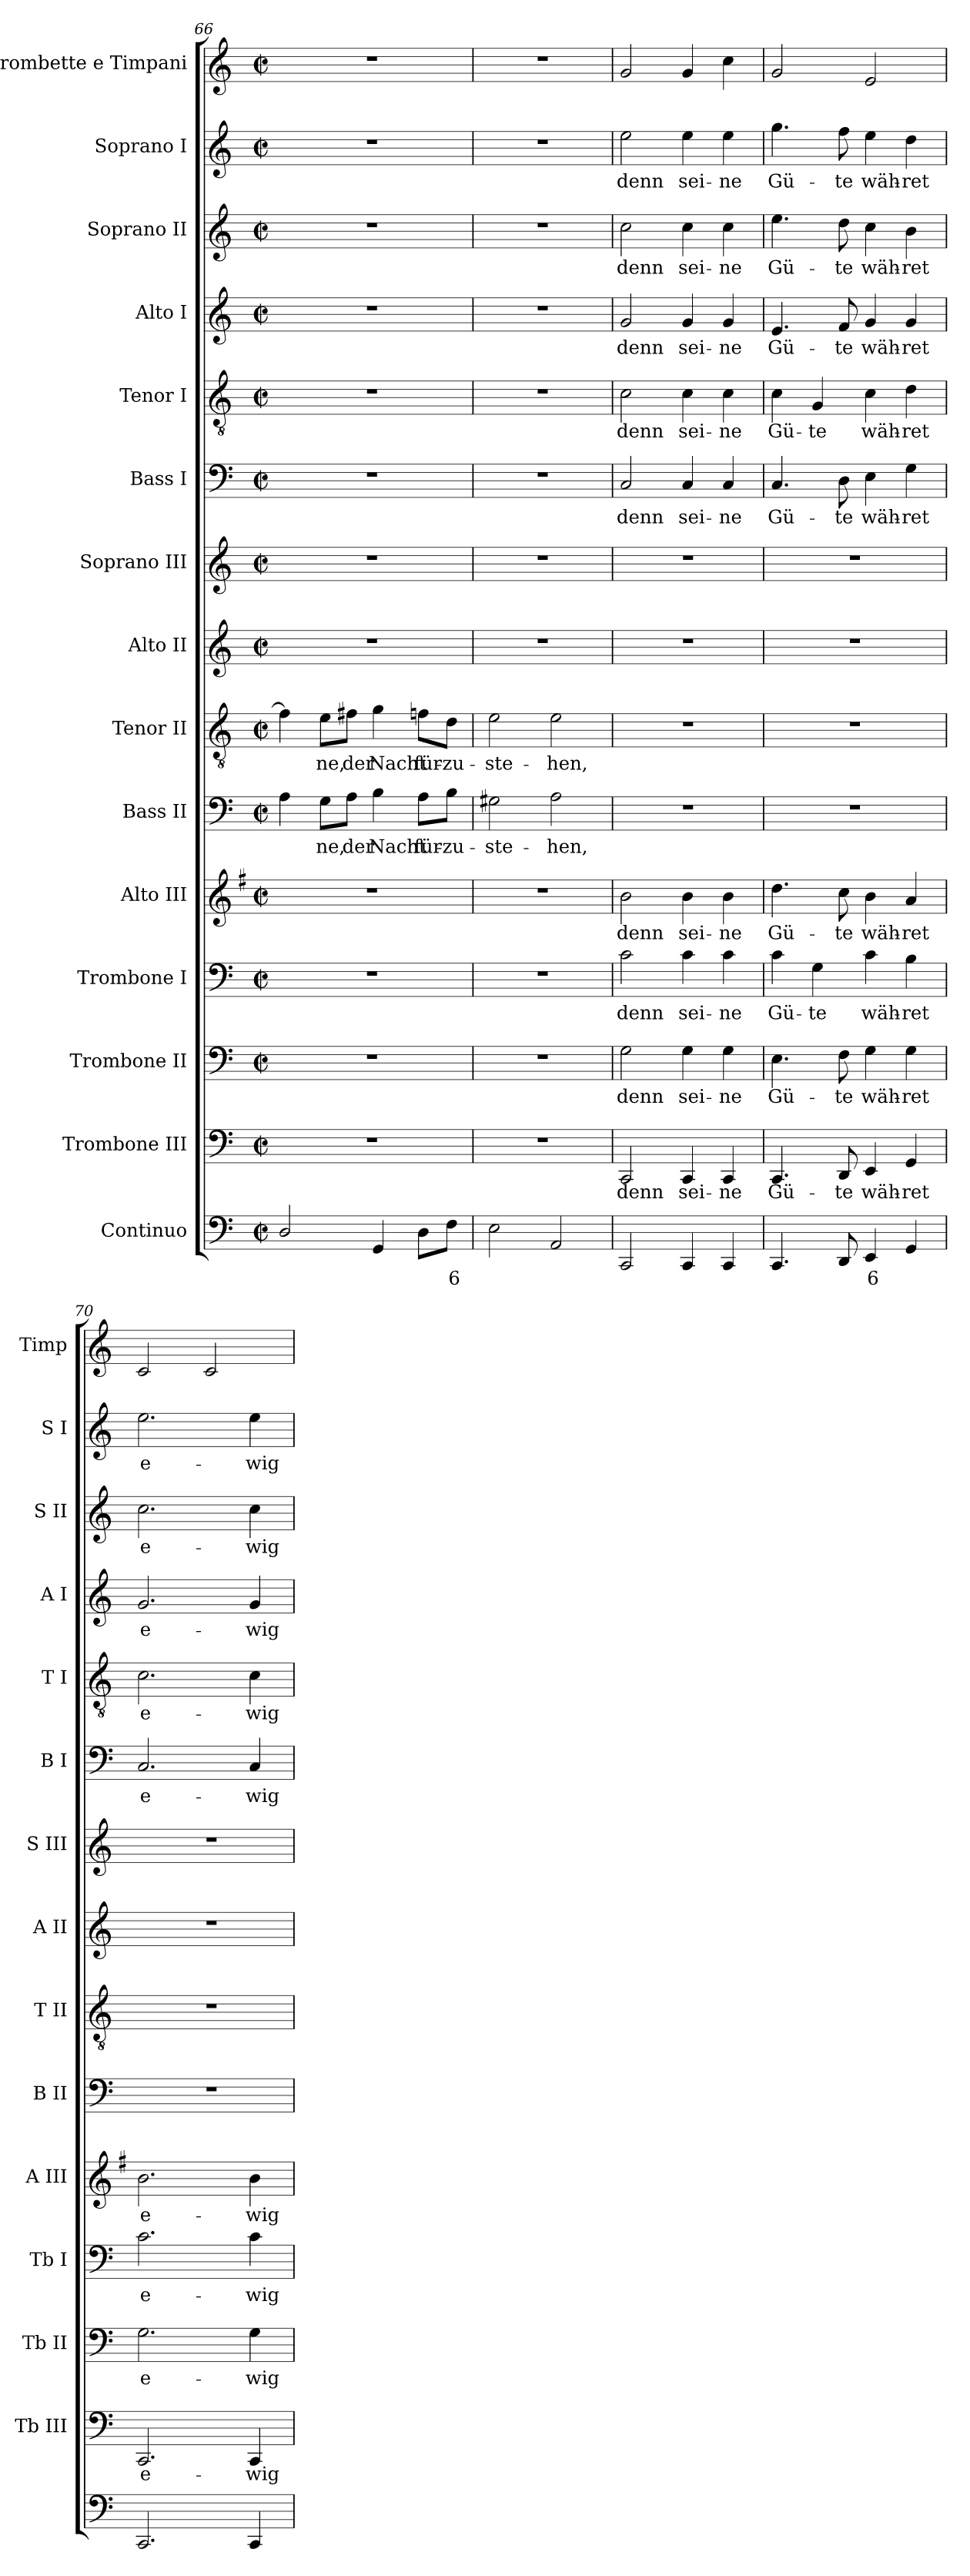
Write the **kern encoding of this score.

**kern	**text	**kern	**text	**kern	**text	**kern	**text	**kern	**text	**kern	**text	**kern	**text	**kern	**kern	**kern	**text	**kern	**text	**kern	**text	**kern	**text	**kern	**text	**kern
*part15	*part15	*part14	*part14	*part13	*part13	*part12	*part12	*part11	*part11	*part10	*part10	*part9	*part9	*part8	*part7	*part6	*part6	*part5	*part5	*part4	*part4	*part3	*part3	*part2	*part2	*part1
*staff15	*staff15	*staff14	*staff14	*staff13	*staff13	*staff12	*staff12	*staff11	*staff11	*staff10	*staff10	*staff9	*staff9	*staff8	*staff7	*staff6	*staff6	*staff5	*staff5	*staff4	*staff4	*staff3	*staff3	*staff2	*staff2	*staff1
*I"Continuo	*	*I"Trombone III	*	*I"Trombone II	*	*I"Trombone I	*	*I"Alto III	*	*I"Bass II	*	*I"Tenor II	*	*I"Alto II	*I"Soprano III	*I"Bass I	*	*I"Tenor I	*	*I"Alto I	*	*I"Soprano II	*	*I"Soprano I	*	*I"Trombette  e Timpani
*	*	*I'Tb III	*	*I'Tb II	*	*I'Tb I	*	*I'A III	*	*I'B II	*	*I'T II	*	*I'A II	*I'S III	*I'B I	*	*I'T I	*	*I'A I	*	*I'S II	*	*I'S I	*	*I'Timp
*clefF4	*	*clefF4	*	*clefF4	*	*clefF4	*	*clefG2	*	*clefF4	*	*clefGv2	*	*clefG2	*clefG2	*clefF4	*	*clefGv2	*	*clefG2	*	*clefG2	*	*clefG2	*	*clefG2
*	*	*	*	*	*	*	*	*ITrd4c7	*	*	*	*	*	*	*	*	*	*	*	*	*	*	*	*	*	*
*k[]	*	*k[]	*	*k[]	*	*k[]	*	*k[]	*	*k[]	*	*k[]	*	*k[]	*k[]	*k[]	*	*k[]	*	*k[]	*	*k[]	*	*k[]	*	*k[]
*C:	*	*C:	*	*C:	*	*C:	*	*C:	*	*C:	*	*C:	*	*C:	*C:	*C:	*	*C:	*	*C:	*	*C:	*	*C:	*	*C:
*M2/2	*	*M2/2	*	*M2/2	*	*M2/2	*	*M2/2	*	*M2/2	*	*M2/2	*	*M2/2	*M2/2	*M2/2	*	*M2/2	*	*M2/2	*	*M2/2	*	*M2/2	*	*M2/2
*met(c|)	*	*met(c|)	*	*met(c|)	*	*met(c|)	*	*met(c|)	*	*met(c|)	*	*met(c|)	*	*met(c|)	*met(c|)	*met(c|)	*	*met(c|)	*	*met(c|)	*	*met(c|)	*	*met(c|)	*	*met(c|)
=66	=66	=66	=66	=66	=66	=66	=66	=66	=66	=66	=66	=66	=66	=66	=66	=66	=66	=66	=66	=66	=66	=66	=66	=66	=66	=66
2D/	.	1r	.	1r	.	1r	.	1r	.	4A	.	4f#]	.	1r	1r	1r	.	1r	.	1r	.	1r	.	1r	.	1r
!	!	!	!	!	!	!	!	!	!	!	!LO:LY:b	!	!LO:LY:b	!	!	!	!	!	!	!	!	!	!	!	!	!
.	.	.	.	.	.	.	.	.	.	8G\L	ne,	8e\L	ne,	.	.	.	.	.	.	.	.	.	.	.	.	.
!	!	!	!	!	!	!	!	!	!	!	!LO:LY:b	!	!LO:LY:b	!	!	!	!	!	!	!	!	!	!	!	!	!
.	.	.	.	.	.	.	.	.	.	8A\J	der	8f#\J	der	.	.	.	.	.	.	.	.	.	.	.	.	.
!	!	!	!	!	!	!	!	!	!	!	!LO:LY:b	!	!LO:LY:b	!	!	!	!	!	!	!	!	!	!	!	!	!
4GG	.	.	.	.	.	.	.	.	.	4B	Nacht	4g	Nacht	.	.	.	.	.	.	.	.	.	.	.	.	.
!	!	!	!	!	!	!	!	!	!	!	!LO:LY:b	!	!LO:LY:b	!	!	!	!	!	!	!	!	!	!	!	!	!
8DL	.	.	.	.	.	.	.	.	.	8A\L	für-	8fn\L	für-	.	.	.	.	.	.	.	.	.	.	.	.	.
!	!LO:LY:b	!	!	!	!	!	!	!	!	!	!LO:LY:b	!	!LO:LY:b	!	!	!	!	!	!	!	!	!	!	!	!	!
8FJ	6	.	.	.	.	.	.	.	.	8B\J	-zu-	8d\J	-zu-	.	.	.	.	.	.	.	.	.	.	.	.	.
=67	=67	=67	=67	=67	=67	=67	=67	=67	=67	=67	=67	=67	=67	=67	=67	=67	=67	=67	=67	=67	=67	=67	=67	=67	=67	=67
!	!	!	!	!	!	!	!	!	!	!	!LO:LY:b	!	!LO:LY:b	!	!	!	!	!	!	!	!	!	!	!	!	!
2E	.	1r	.	1r	.	1r	.	1r	.	2G#X	-ste-	2e	-ste-	1r	1r	1r	.	1r	.	1r	.	1r	.	1r	.	1r
!	!	!	!	!	!	!	!	!	!	!	!LO:LY:b	!	!LO:LY:b	!	!	!	!	!	!	!	!	!	!	!	!	!
2AA	.	.	.	.	.	.	.	.	.	2A	-hen,	2e	-hen,	.	.	.	.	.	.	.	.	.	.	.	.	.
=68	=68	=68	=68	=68	=68	=68	=68	=68	=68	=68	=68	=68	=68	=68	=68	=68	=68	=68	=68	=68	=68	=68	=68	=68	=68	=68
!	!	!	!LO:LY:b	!	!LO:LY:b	!	!LO:LY:b	!	!LO:LY:b	!	!	!	!	!	!	!	!LO:LY:b	!	!LO:LY:b	!	!LO:LY:b	!	!LO:LY:b	!	!LO:LY:b	!
2CC	.	2CC	denn	2G	denn	2c	denn	2e	denn	1r	.	1r	.	1r	1r	2C	denn	2c	denn	2g	denn	2cc	denn	2ee	denn	2g
!	!	!	!LO:LY:b	!	!LO:LY:b	!	!LO:LY:b	!	!LO:LY:b	!	!	!	!	!	!	!	!LO:LY:b	!	!LO:LY:b	!	!LO:LY:b	!	!LO:LY:b	!	!LO:LY:b	!
4CC	.	4CC	sei-	4G	sei-	4c	sei-	4e	sei-	.	.	.	.	.	.	4C	sei-	4c	sei-	4g	sei-	4cc	sei-	4ee	sei-	4g
!	!	!	!LO:LY:b	!	!LO:LY:b	!	!LO:LY:b	!	!LO:LY:b	!	!	!	!	!	!	!	!LO:LY:b	!	!LO:LY:b	!	!LO:LY:b	!	!LO:LY:b	!	!LO:LY:b	!
4CC	.	4CC	-ne	4G	-ne	4c	-ne	4e	-ne	.	.	.	.	.	.	4C	-ne	4c	-ne	4g	-ne	4cc	-ne	4ee	-ne	4cc
=69	=69	=69	=69	=69	=69	=69	=69	=69	=69	=69	=69	=69	=69	=69	=69	=69	=69	=69	=69	=69	=69	=69	=69	=69	=69	=69
!	!	!	!LO:LY:b	!	!LO:LY:b	!	!LO:LY:b	!	!LO:LY:b	!	!	!	!	!	!	!	!LO:LY:b	!	!LO:LY:b	!	!LO:LY:b	!	!LO:LY:b	!	!LO:LY:b	!
4.CC	.	4.CC	Gü-	4.E	Gü-	4c	Gü-	4.g	Gü-	1r	.	1r	.	1r	1r	4.C	Gü-	4c	Gü-	4.e	Gü-	4.ee	Gü-	4.gg	Gü-	2g
!	!	!	!	!	!	!	!LO:LY:b	!	!	!	!	!	!	!	!	!	!	!	!LO:LY:b	!	!	!	!	!	!	!
.	.	.	.	.	.	4G	-te	.	.	.	.	.	.	.	.	.	.	4G	-te	.	.	.	.	.	.	.
!	!	!	!LO:LY:b	!	!LO:LY:b	!	!	!	!LO:LY:b	!	!	!	!	!	!	!	!LO:LY:b	!	!	!	!LO:LY:b	!	!LO:LY:b	!	!LO:LY:b	!
8DD	.	8DD	-te	8F	-te	.	.	8f	-te	.	.	.	.	.	.	8D	-te	.	.	8f	-te	8dd	-te	8ff	-te	.
!	!LO:LY:b	!	!LO:LY:b	!	!LO:LY:b	!	!LO:LY:b	!	!LO:LY:b	!	!	!	!	!	!	!	!LO:LY:b	!	!LO:LY:b	!	!LO:LY:b	!	!LO:LY:b	!	!LO:LY:b	!
4EE	6	4EE	wäh-	4G	wäh-	4c	wäh-	4e	wäh-	.	.	.	.	.	.	4E	wäh-	4c	wäh-	4g	wäh-	4cc	wäh-	4ee	wäh-	2e
!	!	!	!LO:LY:b	!	!LO:LY:b	!	!LO:LY:b	!	!LO:LY:b	!	!	!	!	!	!	!	!LO:LY:b	!	!LO:LY:b	!	!LO:LY:b	!	!LO:LY:b	!	!LO:LY:b	!
4GG	.	4GG	-ret	4G	-ret	4B	-ret	4d	-ret	.	.	.	.	.	.	4G	-ret	4d	-ret	4g	-ret	4b	-ret	4dd	-ret	.
=70	=70	=70	=70	=70	=70	=70	=70	=70	=70	=70	=70	=70	=70	=70	=70	=70	=70	=70	=70	=70	=70	=70	=70	=70	=70	=70
!	!	!	!LO:LY:b	!	!LO:LY:b	!	!LO:LY:b	!	!LO:LY:b	!	!	!	!	!	!	!	!LO:LY:b	!	!LO:LY:b	!	!LO:LY:b	!	!LO:LY:b	!	!LO:LY:b	!
2.CC	.	2.CC	e-	2.G	e-	2.c	e-	2.e	e-	1r	.	1r	.	1r	1r	2.C	e-	2.c	e-	2.g	e-	2.cc	e-	2.ee	e-	2c
.	.	.	.	.	.	.	.	.	.	.	.	.	.	.	.	.	.	.	.	.	.	.	.	.	.	2c
!	!	!	!LO:LY:b	!	!LO:LY:b	!	!LO:LY:b	!	!LO:LY:b	!	!	!	!	!	!	!	!LO:LY:b	!	!LO:LY:b	!	!LO:LY:b	!	!LO:LY:b	!	!LO:LY:b	!
4CC	.	4CC	-wig-	4G	-wig-	4c	-wig-	4e	-wig-	.	.	.	.	.	.	4C	-wig-	4c	-wig-	4g	-wig-	4cc	-wig-	4ee	-wig-	.
=	=	=	=	=	=	=	=	=	=	=	=	=	=	=	=	=	=	=	=	=	=	=	=	=	=	=
*-	*-	*-	*-	*-	*-	*-	*-	*-	*-	*-	*-	*-	*-	*-	*-	*-	*-	*-	*-	*-	*-	*-	*-	*-	*-	*-
